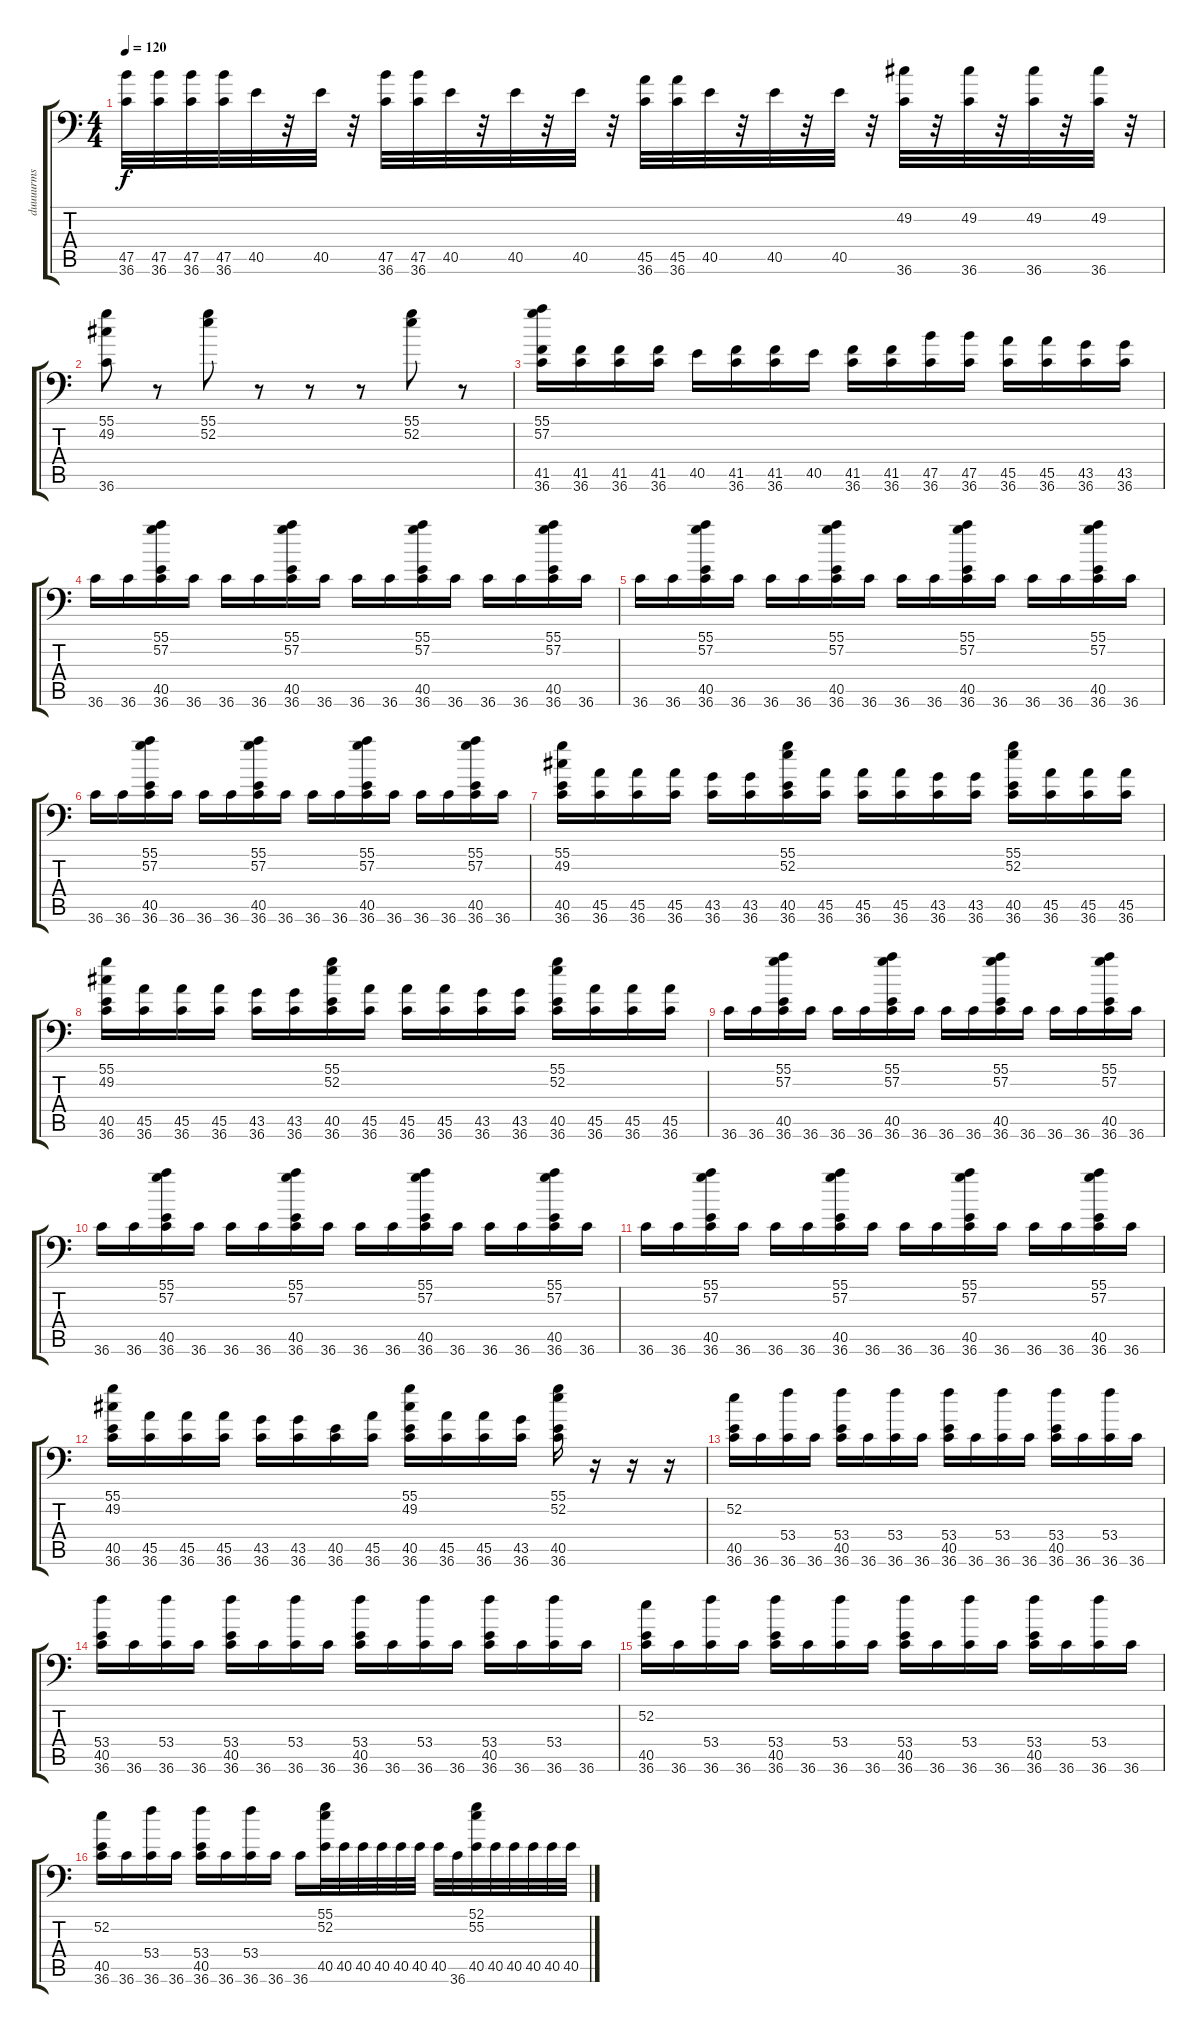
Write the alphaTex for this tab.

\track ("duuuurms" "duuuurms") {instrument acousticgrandpiano}
\staff {score tabs}
\tuning (C-1 C-1 C-1 C-1 C-1 C-1) {hide}
\ts (4 4)
\tempo 120
\clef f4
\ks c
(47.5 36.6).32{dy f} (47.5 36.6).32 (47.5 36.6).32 (47.5 36.6).32 40.5.32 r.32 40.5.32 r.32 (47.5 36.6).32 (47.5 36.6).32 40.5.32 r.32 40.5.32 r.32 40.5.32 r.32 (45.5 36.6).32 (45.5 36.6).32 40.5.32 r.32 40.5.32 r.32 40.5.32 r.32 (49.2 36.6).32 r.32 (49.2 36.6).32 r.32 (49.2 36.6).32 r.32 (49.2 36.6).32 r.32 |
(55.1 49.2 36.6).8 r.8 (55.1 52.2).8 r.8 r.8 r.8 (55.1 52.2).8 r.8 |
(55.1 57.2 41.5 36.6).16 (41.5 36.6).16 (41.5 36.6).16 (41.5 36.6).16 40.5.16 (41.5 36.6).16 (41.5 36.6).16 40.5.16 (41.5 36.6).16 (41.5 36.6).16 (47.5 36.6).16 (47.5 36.6).16 (45.5 36.6).16 (45.5 36.6).16 (43.5 36.6).16 (43.5 36.6).16 |
36.6.16 36.6.16 (55.1 57.2 40.5 36.6).16 36.6.16 36.6.16 36.6.16 (55.1 57.2 40.5 36.6).16 36.6.16 36.6.16 36.6.16 (55.1 57.2 40.5 36.6).16 36.6.16 36.6.16 36.6.16 (55.1 57.2 40.5 36.6).16 36.6.16 |
36.6.16 36.6.16 (55.1 57.2 40.5 36.6).16 36.6.16 36.6.16 36.6.16 (55.1 57.2 40.5 36.6).16 36.6.16 36.6.16 36.6.16 (55.1 57.2 40.5 36.6).16 36.6.16 36.6.16 36.6.16 (55.1 57.2 40.5 36.6).16 36.6.16 |
36.6.16 36.6.16 (55.1 57.2 40.5 36.6).16 36.6.16 36.6.16 36.6.16 (55.1 57.2 40.5 36.6).16 36.6.16 36.6.16 36.6.16 (55.1 57.2 40.5 36.6).16 36.6.16 36.6.16 36.6.16 (55.1 57.2 40.5 36.6).16 36.6.16 |
(55.1 49.2 40.5 36.6).16 (45.5 36.6).16 (45.5 36.6).16 (45.5 36.6).16 (43.5 36.6).16 (43.5 36.6).16 (55.1 52.2 40.5 36.6).16 (45.5 36.6).16 (45.5 36.6).16 (45.5 36.6).16 (43.5 36.6).16 (43.5 36.6).16 (55.1 52.2 40.5 36.6).16 (45.5 36.6).16 (45.5 36.6).16 (45.5 36.6).16 |
(55.1 49.2 40.5 36.6).16 (45.5 36.6).16 (45.5 36.6).16 (45.5 36.6).16 (43.5 36.6).16 (43.5 36.6).16 (55.1 52.2 40.5 36.6).16 (45.5 36.6).16 (45.5 36.6).16 (45.5 36.6).16 (43.5 36.6).16 (43.5 36.6).16 (55.1 52.2 40.5 36.6).16 (45.5 36.6).16 (45.5 36.6).16 (45.5 36.6).16 |
36.6.16 36.6.16 (55.1 57.2 40.5 36.6).16 36.6.16 36.6.16 36.6.16 (55.1 57.2 40.5 36.6).16 36.6.16 36.6.16 36.6.16 (55.1 57.2 40.5 36.6).16 36.6.16 36.6.16 36.6.16 (55.1 57.2 40.5 36.6).16 36.6.16 |
36.6.16 36.6.16 (55.1 57.2 40.5 36.6).16 36.6.16 36.6.16 36.6.16 (55.1 57.2 40.5 36.6).16 36.6.16 36.6.16 36.6.16 (55.1 57.2 40.5 36.6).16 36.6.16 36.6.16 36.6.16 (55.1 57.2 40.5 36.6).16 36.6.16 |
36.6.16 36.6.16 (55.1 57.2 40.5 36.6).16 36.6.16 36.6.16 36.6.16 (55.1 57.2 40.5 36.6).16 36.6.16 36.6.16 36.6.16 (55.1 57.2 40.5 36.6).16 36.6.16 36.6.16 36.6.16 (55.1 57.2 40.5 36.6).16 36.6.16 |
(55.1 49.2 40.5 36.6).16 (45.5 36.6).16 (45.5 36.6).16 (45.5 36.6).16 (43.5 36.6).16 (43.5 36.6).16 (40.5 36.6).16 (45.5 36.6).16 (55.1 49.2 40.5 36.6).16 (45.5 36.6).16 (45.5 36.6).16 (43.5 36.6).16 (55.1 52.2 40.5 36.6).16 r.16 r.16 r.16 |
(52.2 40.5 36.6).16 36.6.16 (53.4 36.6).16 36.6.16 (53.4 40.5 36.6).16 36.6.16 (53.4 36.6).16 36.6.16 (53.4 40.5 36.6).16 36.6.16 (53.4 36.6).16 36.6.16 (53.4 40.5 36.6).16 36.6.16 (53.4 36.6).16 36.6.16 |
(53.4 40.5 36.6).16 36.6.16 (53.4 36.6).16 36.6.16 (53.4 40.5 36.6).16 36.6.16 (53.4 36.6).16 36.6.16 (53.4 40.5 36.6).16 36.6.16 (53.4 36.6).16 36.6.16 (53.4 40.5 36.6).16 36.6.16 (53.4 36.6).16 36.6.16 |
(52.2 40.5 36.6).16 36.6.16 (53.4 36.6).16 36.6.16 (53.4 40.5 36.6).16 36.6.16 (53.4 36.6).16 36.6.16 (53.4 40.5 36.6).16 36.6.16 (53.4 36.6).16 36.6.16 (53.4 40.5 36.6).16 36.6.16 (53.4 36.6).16 36.6.16 |
(52.2 40.5 36.6).16 36.6.16 (53.4 36.6).16 36.6.16 (53.4 40.5 36.6).16 36.6.16 (53.4 36.6).16 36.6.16 36.6.16 (55.1 52.2 40.5).32 40.5.32 40.5.32 40.5.32 40.5.32 40.5.32 40.5.32 36.6.32 (52.1 55.2 40.5).32 40.5.32 40.5.32 40.5.32 40.5.32 40.5.32
